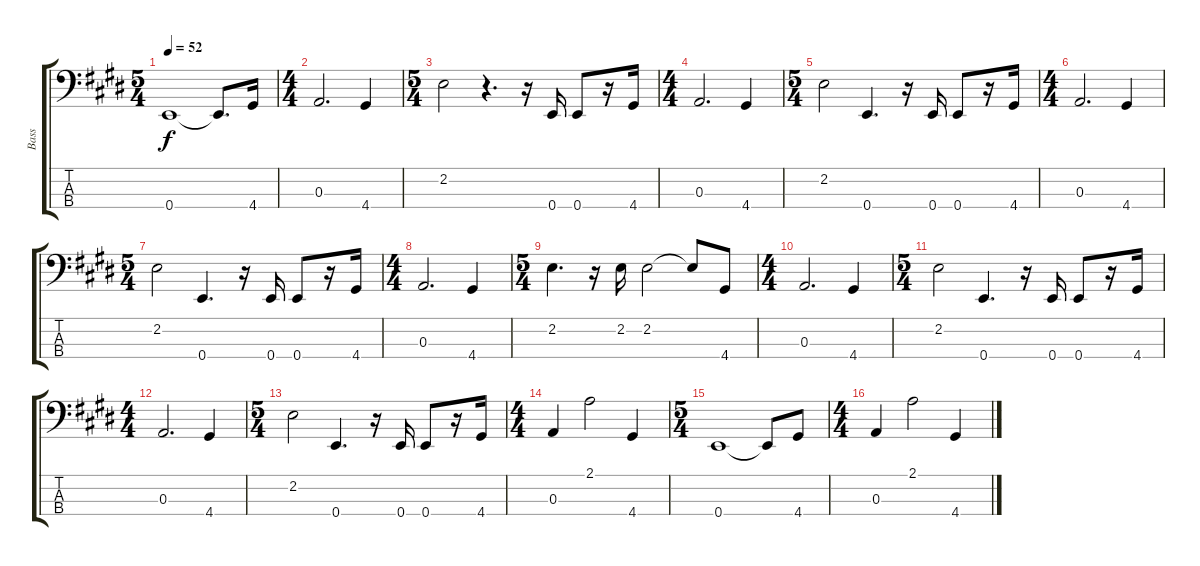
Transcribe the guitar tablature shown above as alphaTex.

\track ("Bass" "Bass") {instrument fretlessbass}
\staff {score tabs}
\tuning (G2 D2 A1 E1) {hide}
\ts (5 4)
\tempo 52
\clef f4
\ks e
0.4.1{dy f} 0.4{t}.8{d} 4.4.16 |
\ts (4 4)
0.3.2{d} 4.4.4 |
\ts (5 4)
2.2.2 r.4{d} r.16 0.4.16 0.4.8 r.16 4.4.16 |
\ts (4 4)
0.3.2{d} 4.4.4 |
\ts (5 4)
2.2.2 0.4.4{d} r.16 0.4.16 0.4.8 r.16 4.4.16 |
\ts (4 4)
0.3.2{d} 4.4.4 |
\ts (5 4)
2.2.2 0.4.4{d} r.16 0.4.16 0.4.8 r.16 4.4.16 |
\ts (4 4)
0.3.2{d} 4.4.4 |
\ts (5 4)
2.2.4{d} r.16 2.2.16 2.2.2 2.2{t}.8 4.4.8 |
\ts (4 4)
0.3.2{d} 4.4.4 |
\ts (5 4)
2.2.2 0.4.4{d} r.16 0.4.16 0.4.8 r.16 4.4.16 |
\ts (4 4)
0.3.2{d} 4.4.4 |
\ts (5 4)
2.2.2 0.4.4{d} r.16 0.4.16 0.4.8 r.16 4.4.16 |
\ts (4 4)
0.3.4 2.1.2 4.4.4 |
\ts (5 4)
0.4.1 0.4{t}.8 4.4.8 |
\ts (4 4)
0.3.4 2.1.2 4.4.4
